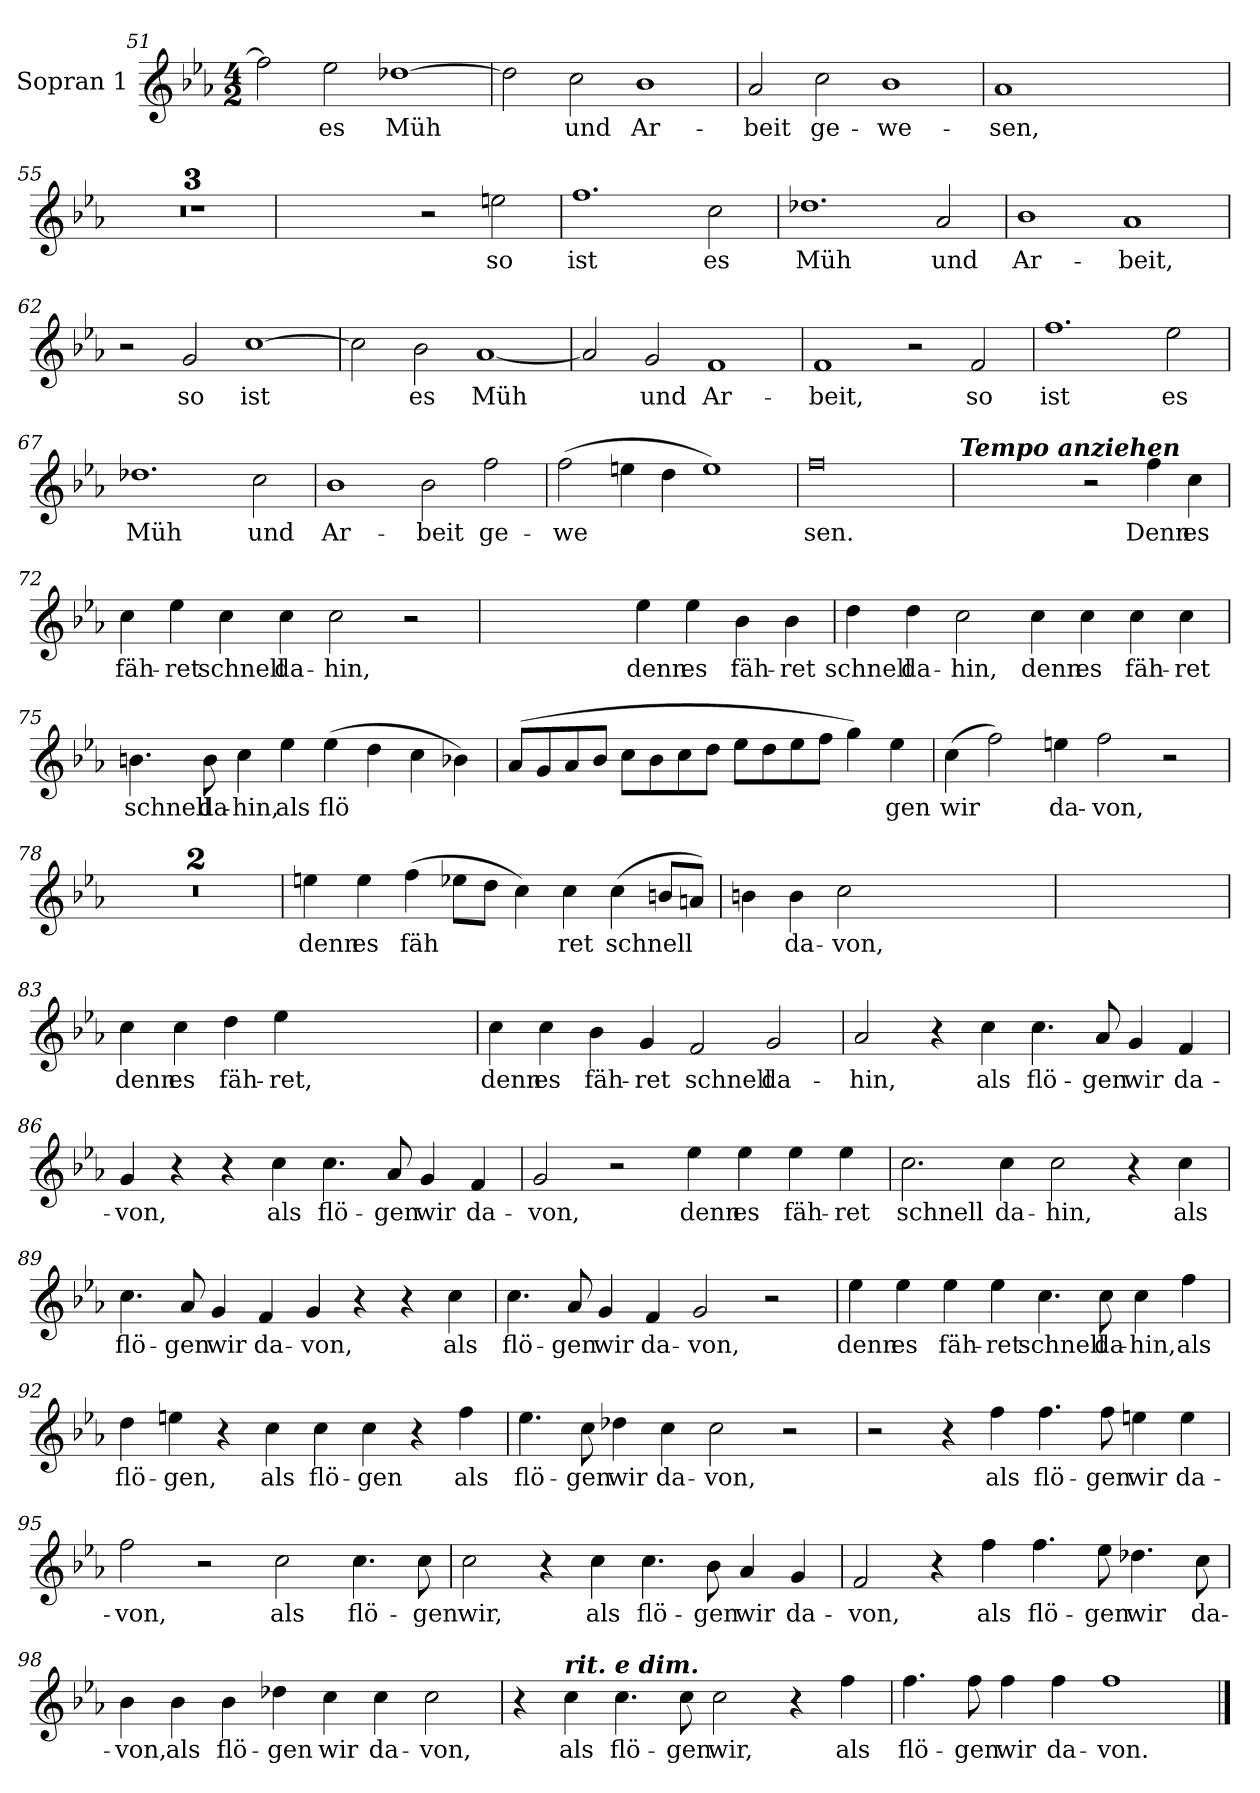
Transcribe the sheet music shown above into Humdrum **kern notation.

**kern	**text
*part1	*part1
*staff1	*staff1
*I"Sopran 1	*
*I'S 1	*
*clefG2	*
*k[b-e-a-]	*
*M4/2	*
=51	=51
2ff\]	.
!	!LO:LY:b
2ee-\	es
!	!LO:LY:b
[1dd-X	Müh
=52	=52
2dd-\]	.
!	!LO:LY:b
2cc\	und
!	!LO:LY:b
1b-	Ar-
=53	=53
!	!LO:LY:b
2a-/	beit
!	!LO:LY:b
2cc\	ge-
!	!LO:LY:b
1b-	we-
!!LO:LB:g=z
=54	=54
!	!LO:LY:b
1a-	sen,
2ryy	.
2ryy	.
=55	=55
0r	.
=56	=56
0r	.
=57	=57
0r	.
!!LO:LB:g=z
=58	=58
2ryy	.
2ryy	.
2r	.
!	!LO:LY:b
2een\	so
=59	=59
!	!LO:LY:b
1.ff	ist
!	!LO:LY:b
2cc\	es
=60	=60
!	!LO:LY:b
1.dd-X	Müh
!	!LO:LY:b
2a-/	und
=61	=61
!	!LO:LY:b
1b-	Ar-
!	!LO:LY:b
1a-	beit,
=62	=62
2r	.
!	!LO:LY:b
2g/	so
!	!LO:LY:b
[1cc	ist
!!LO:LB:g=z
=63	=63
2cc\]	.
!	!LO:LY:b
2b-\	es
!	!LO:LY:b
[1a-	Müh
=64	=64
2a-/]	.
!	!LO:LY:b
2g/	und
!	!LO:LY:b
1f	Ar-
!!LO:PB:g=z
=65	=65
!	!LO:LY:b
1f	beit,
2r	.
!	!LO:LY:b
2f/	so
=66	=66
!	!LO:LY:b
1.ff	ist
!	!LO:LY:b
2ee-\	es
=67	=67
!	!LO:LY:b
1.dd-X	Müh
!	!LO:LY:b
2cc\	und
=68	=68
!	!LO:LY:b
1b-	Ar-
!	!LO:LY:b
2b-\	beit
!	!LO:LY:b
2ff\	ge-
=69	=69
!	!LO:LY:b
(2ff\	we
4een\	.
4dd\	.
1ee)	.
!!LO:LB:g=z
=70	=70
!	!LO:LY:b
0ff	sen.
=71	=71
!LO:TX:a:Bi:t=Tempo anziehen	!
2ryy	.
2ryy	.
2r	.
!	!LO:LY:b
4ff\	Denn
!	!LO:LY:b
4cc\	es
=72	=72
!	!LO:LY:b
4cc\	fäh-
!	!LO:LY:b
4ee-\	ret
!	!LO:LY:b
4cc\	schnell
!	!LO:LY:b
4cc\	da-
!	!LO:LY:b
2cc\	hin,
2r	.
!!LO:LB:g=z
=73	=73
2ryy	.
2ryy	.
!	!LO:LY:b
4ee-\	denn
!	!LO:LY:b
4ee-\	es
!	!LO:LY:b
4b-\	fäh-
!	!LO:LY:b
4b-\	ret
=74	=74
!	!LO:LY:b
4dd\	schnell
!	!LO:LY:b
4dd\	da-
!	!LO:LY:b
2cc\	hin,
!	!LO:LY:b
4cc\	denn
!	!LO:LY:b
4cc\	es
!	!LO:LY:b
4cc\	fäh-
!	!LO:LY:b
4cc\	ret
=75	=75
!	!LO:LY:b
4.bn\	schnell
!	!LO:LY:b
8b\	da-
!	!LO:LY:b
4cc\	hin,
!	!LO:LY:b
4ee-\	als
!	!LO:LY:b
(4ee-\	flö
4dd\	.
4cc\	.
4b-X\)	.
!!LO:LB:g=z
=76	=76
(8a-/L	.
8g/	.
8a-/	.
8b-/J	.
8cc\L	.
8b-\	.
8cc\	.
8dd\J	.
8ee-\L	.
8dd\	.
8ee-\	.
8ff\J	.
4gg\)	.
!	!LO:LY:b
4ee-\	gen
=77	=77
!	!LO:LY:b
(4cc\	wir
2ff\)	.
!	!LO:LY:b
4een\	da-
!	!LO:LY:b
2ff\	von,
2r	.
!!LO:LB:g=z
=78	=78
0r	.
=79	=79
0r	.
=80	=80
!	!LO:LY:b
4een\	denn
!	!LO:LY:b
4ee\	es
!	!LO:LY:b
(4ff\	fäh
8ee-X\L	.
8dd\J	.
4cc\)	.
!	!LO:LY:b
4cc\	ret
!	!LO:LY:b
(4cc\	schnell
8bn/L	.
8an/J)	.
=81	=81
4bn\	.
!	!LO:LY:b
4b\	da-
!	!LO:LY:b
2cc\	von,
2ryy	.
2ryy	.
=82	=82
0ryy	.
!!LO:LB:g=z
=83	=83
!	!LO:LY:b
4cc\	denn
!	!LO:LY:b
4cc\	es
!	!LO:LY:b
4dd\	fäh-
!	!LO:LY:b
4ee-\	ret,
2ryy	.
2ryy	.
=84	=84
!	!LO:LY:b
4cc\	denn
!	!LO:LY:b
4cc\	es
!	!LO:LY:b
4b-\	fäh-
!	!LO:LY:b
4g/	ret
!	!LO:LY:b
2f/	schnell
!	!LO:LY:b
2g/	da-
=85	=85
!	!LO:LY:b
2a-/	hin,
4r	.
!	!LO:LY:b
4cc\	als
!	!LO:LY:b
4.cc\	flö-
!	!LO:LY:b
8a-/	gen
!	!LO:LY:b
4g/	wir
!	!LO:LY:b
4f/	da-
!!LO:LB:g=z
=86	=86
!	!LO:LY:b
4g/	von,
4r	.
4r	.
!	!LO:LY:b
4cc\	als
!	!LO:LY:b
4.cc\	flö-
!	!LO:LY:b
8a-/	gen
!	!LO:LY:b
4g/	wir
!	!LO:LY:b
4f/	da-
=87	=87
!	!LO:LY:b
2g/	von,
2r	.
!	!LO:LY:b
4ee-\	denn
!	!LO:LY:b
4ee-\	es
!	!LO:LY:b
4ee-\	fäh-
!	!LO:LY:b
4ee-\	ret
=88	=88
!	!LO:LY:b
2.cc\	schnell
!	!LO:LY:b
4cc\	da-
!	!LO:LY:b
2cc\	hin,
4r	.
!	!LO:LY:b
4cc\	als
!!LO:LB:g=z
=89	=89
!	!LO:LY:b
4.cc\	flö-
!	!LO:LY:b
8a-/	gen
!	!LO:LY:b
4g/	wir
!	!LO:LY:b
4f/	da-
!	!LO:LY:b
4g/	von,
4r	.
4r	.
!	!LO:LY:b
4cc\	als
=90	=90
!	!LO:LY:b
4.cc\	flö-
!	!LO:LY:b
8a-/	gen
!	!LO:LY:b
4g/	wir
!	!LO:LY:b
4f/	da-
!	!LO:LY:b
2g/	von,
2r	.
!!LO:LB:g=z
=91	=91
!	!LO:LY:b
4ee-\	denn
!	!LO:LY:b
4ee-\	es
!	!LO:LY:b
4ee-\	fäh-
!	!LO:LY:b
4ee-\	ret
!	!LO:LY:b
4.cc\	schnell
!	!LO:LY:b
8cc\	da-
!	!LO:LY:b
4cc\	hin,
!	!LO:LY:b
4ff\	als
=92	=92
!	!LO:LY:b
4dd\	flö-
!	!LO:LY:b
4een\	gen,
4r	.
!	!LO:LY:b
4cc\	als
!	!LO:LY:b
4cc\	flö-
!	!LO:LY:b
4cc\	gen
4r	.
!	!LO:LY:b
4ff\	als
!!LO:LB:g=z
=93	=93
!	!LO:LY:b
4.ee-\	flö-
!	!LO:LY:b
8cc\	gen
!	!LO:LY:b
4dd-X\	wir
!	!LO:LY:b
4cc\	da-
!	!LO:LY:b
2cc\	von,
2r	.
=94	=94
2r	.
4r	.
!	!LO:LY:b
4ff\	als
!	!LO:LY:b
4.ff\	flö-
!	!LO:LY:b
8ff\	gen
!	!LO:LY:b
4een\	wir
!	!LO:LY:b
4ee\	da-
=95	=95
!	!LO:LY:b
2ff\	von,
2r	.
!	!LO:LY:b
2cc\	als
!	!LO:LY:b
4.cc\	flö-
!	!LO:LY:b
8cc\	gen
!!LO:LB:g=z
=96	=96
!	!LO:LY:b
2cc\	wir,
4r	.
!	!LO:LY:b
4cc\	als
!	!LO:LY:b
4.cc\	flö-
!	!LO:LY:b
8b-\	gen
!	!LO:LY:b
4a-/	wir
!	!LO:LY:b
4g/	da-
=97	=97
!	!LO:LY:b
2f/	von,
4r	.
!	!LO:LY:b
4ff\	als
!	!LO:LY:b
4.ff\	flö-
!	!LO:LY:b
8ee-\	gen
!	!LO:LY:b
4.dd-X\	wir
!	!LO:LY:b
8cc\	da-
!!LO:LB:g=z
=98	=98
!	!LO:LY:b
4b-\	von,
!	!LO:LY:b
4b-\	als
!	!LO:LY:b
4b-\	flö-
!	!LO:LY:b
4dd-X\	gen
!	!LO:LY:b
4cc\	wir
!	!LO:LY:b
4cc\	da-
!	!LO:LY:b
2cc\	von,
=99	=99
4r	.
!LO:TX:a:Bi:t=rit. e dim.	!
!	!LO:LY:b
4cc\	als
!	!LO:LY:b
4.cc\	flö-
!	!LO:LY:b
8cc\	gen
!	!LO:LY:b
2cc\	wir,
4r	.
!	!LO:LY:b
4ff\	als
=100	=100
!	!LO:LY:b
4.ff\	flö-
!	!LO:LY:b
8ff\	gen
!	!LO:LY:b
4ff\	wir
!	!LO:LY:b
4ff\	da-
!	!LO:LY:b
1ff>	von.
==	==
*-	*-
